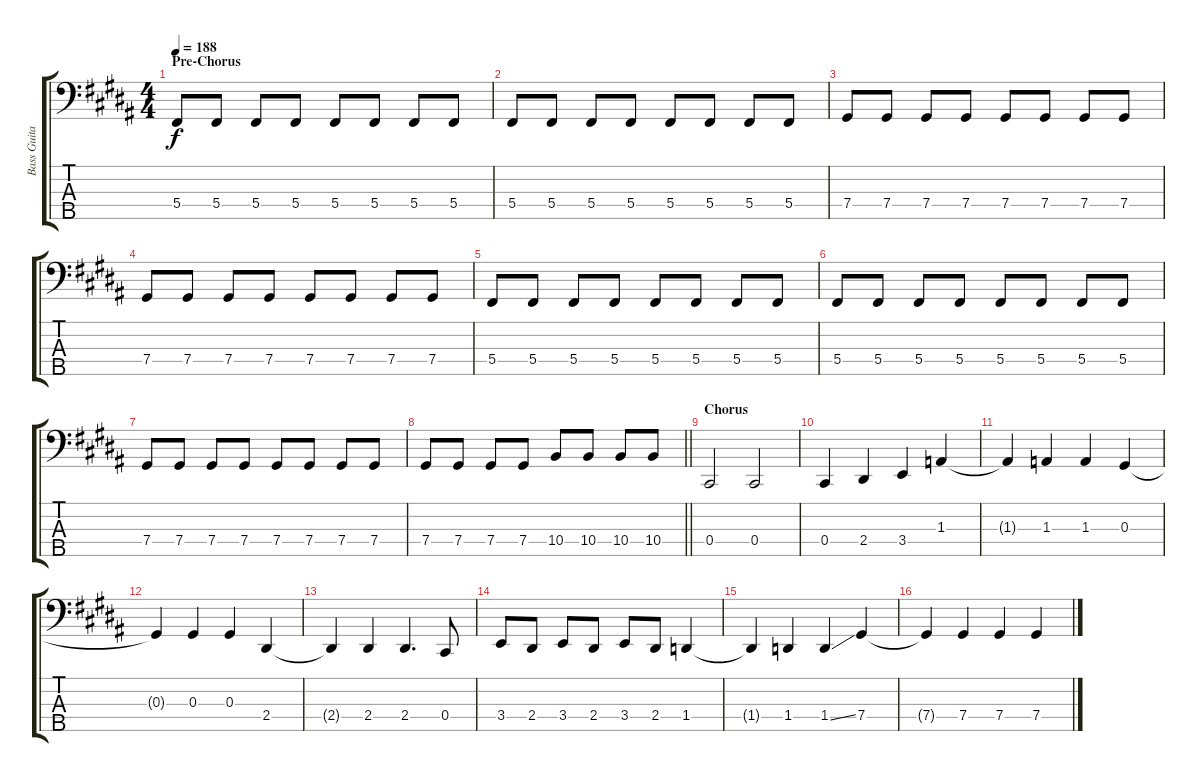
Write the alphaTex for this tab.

\track ("Bass Guitar" "Bass Guita") {instrument electricbasspick}
\staff {score tabs}
\tuning (Gb2 Db2 Ab1 Db1 Bb0) {hide}
\ts (4 4)
\section ("" "Pre-Chorus")
\tempo 188
\clef f4
\ks b
5.4.8{dy f} 5.4.8 5.4.8 5.4.8 5.4.8 5.4.8 5.4.8 5.4.8 |
5.4.8 5.4.8 5.4.8 5.4.8 5.4.8 5.4.8 5.4.8 5.4.8 |
7.4.8 7.4.8 7.4.8 7.4.8 7.4.8 7.4.8 7.4.8 7.4.8 |
7.4.8 7.4.8 7.4.8 7.4.8 7.4.8 7.4.8 7.4.8 7.4.8 |
5.4.8 5.4.8 5.4.8 5.4.8 5.4.8 5.4.8 5.4.8 5.4.8 |
5.4.8 5.4.8 5.4.8 5.4.8 5.4.8 5.4.8 5.4.8 5.4.8 |
7.4.8 7.4.8 7.4.8 7.4.8 7.4.8 7.4.8 7.4.8 7.4.8 |
\barLineRight lightlight
7.4.8 7.4.8 7.4.8 7.4.8 10.4.8 10.4.8 10.4.8 10.4.8 |
\section ("" "Chorus")
0.4.2 0.4.2 |
0.4.4 2.4.4 3.4.4 1.3.4 |
1.3{t}.4 1.3.4 1.3.4 0.3.4 |
0.3{t}.4 0.3.4 0.3.4 2.4.4 |
2.4{t}.4 2.4.4 2.4.4{d} 0.4.8 |
3.4.8 2.4.8 3.4.8 2.4.8 3.4.8 2.4.8 1.4.4 |
1.4{t}.4 1.4.4 1.4{ss}.4 7.4.4 |
7.4{t}.4 7.4.4 7.4.4 7.4.4
